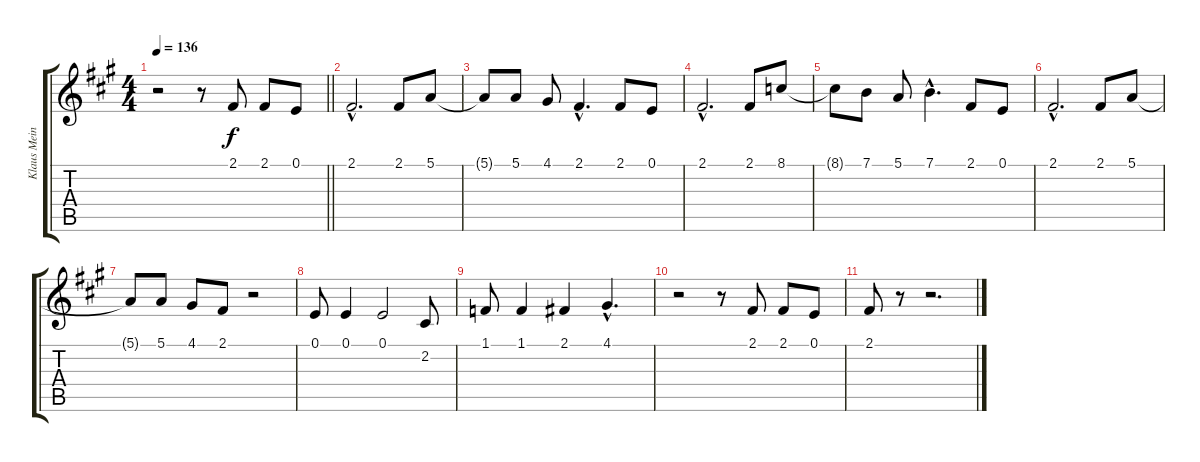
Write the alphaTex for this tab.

\track ("Klaus Meine" "Klaus Mein") {instrument fx5brightness}
\staff {score tabs}
\tuning (E4 B3 G3 D3 A2 E2) {hide}
\ts (4 4)
\tempo 136
\clef g2
\barLineRight lightlight
\ks a
r.2{dy f} r.8 2.1.8 2.1.8 0.1.8 |
2.1{hac}.2{d} 2.1.8 5.1.8 |
5.1{t}.8 5.1.8 4.1.8 2.1{hac}.4{d} 2.1.8 0.1.8 |
2.1{hac}.2{d} 2.1.8 8.1.8 |
8.1{t}.8 7.1.8 5.1.8 7.1{hac}.4{d} 2.1.8 0.1.8 |
2.1{hac}.2{d} 2.1.8 5.1.8 |
5.1{t}.8 5.1.8 4.1.8 2.1.8 r.2 |
0.1.8 0.1.4 0.1.2 2.2.8 |
1.1.8 1.1.4 2.1.4 4.1{hac}.4{d} |
r.2 r.8 2.1.8 2.1.8 0.1.8 |
2.1.8 r.8 r.2{d}
